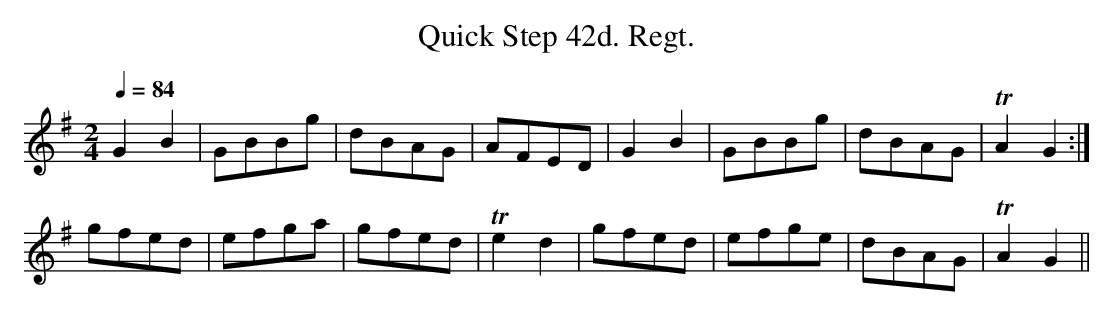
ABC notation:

X:1
T:Quick Step 42d. Regt.
M:2/4
L:1/8
Q:1/4=84
K:G major
G2B2|GBBg|dBAG| AFED|G2B2|GBBg|dBAG|TA2G2:|
gfed|efga|gfed|Te2d2|gfed|efge|dBAG|TA2G2||
